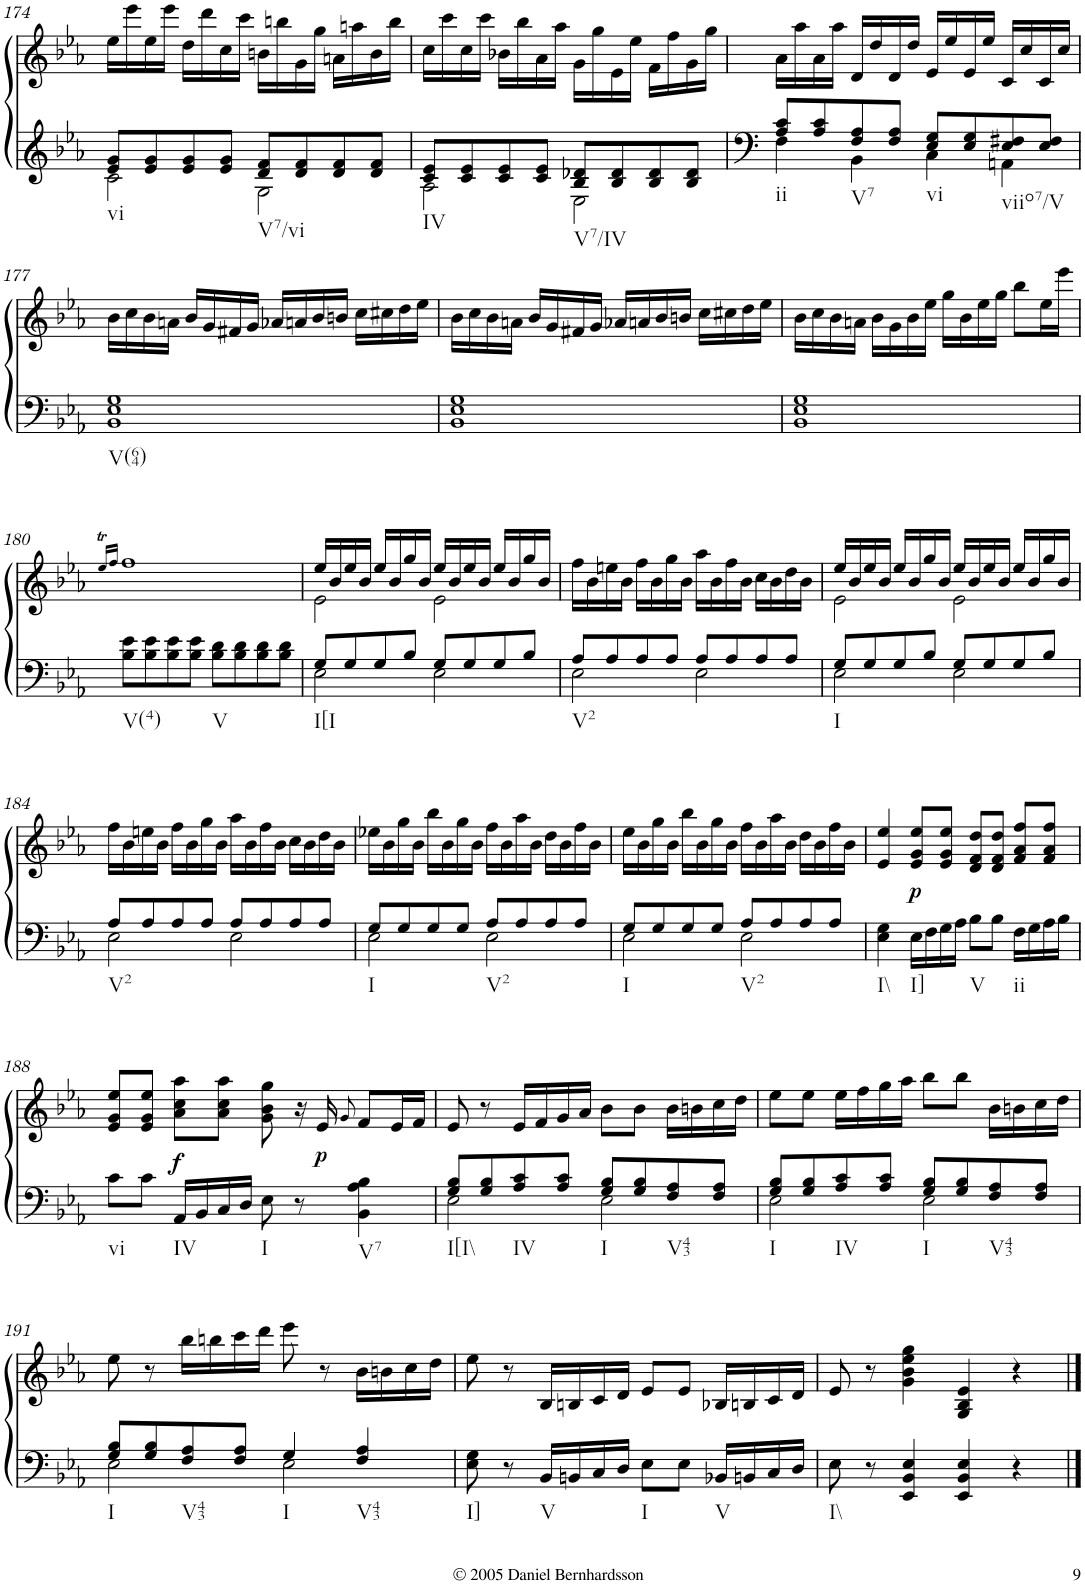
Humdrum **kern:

**kern	**kern	**dynam
*part1	*part1	*part1
*staff2	*staff1	*staff1/2
*I"Piano	*	*
*I'Pno.	*	*
!!LO:PB:g=z
*clefF4	*clefG2	*
*k[b-e-a-]	*k[b-e-a-]	*
*E-:	*E-:	*
*M4/4	*M4/4	*
*met(c)	*met(c)	*
=174	=174	=174
*^	*	*
!LO:TX:b:t=vi	!	!	!
8e-/ 8g/L	2c\	16ee-\LL	.
.	.	16eee-\	.
8e-/ 8g/	.	16ee-\	.
.	.	16eee-\JJ	.
8e-/ 8g/	.	16dd\LL	.
.	.	16ddd\	.
8e-/ 8g/J	.	16cc\	.
.	.	16ccc\JJ	.
!LO:TX:b:t=V7/vi	!	!	!
8d/ 8f/L	2G\	16bn\LL	.
.	.	16bbn\	.
8d/ 8f/	.	16g\	.
.	.	16gg\JJ	.
8d/ 8f/	.	16an\LL	.
.	.	16aan\	.
8d/ 8f/J	.	16b\	.
.	.	16bb\JJ	.
=175	=175	=175	=175
!LO:TX:b:t=IV	!	!	!
8c/ 8e-/L	2A-\	16cc\LL	.
.	.	16ccc\	.
8c/ 8e-/	.	16cc\	.
.	.	16ccc\JJ	.
8c/ 8e-/	.	16b-X\LL	.
.	.	16bb-\	.
8c/ 8e-/J	.	16a-\	.
.	.	16aa-\JJ	.
!LO:TX:b:t=V7/IV	!	!	!
8B-/ 8d-X/L	2E-\	16g\LL	.
.	.	16gg\	.
8B-/ 8d-/	.	16e-\	.
.	.	16ee-\JJ	.
8B-/ 8d-/	.	16f\LL	.
.	.	16ff\	.
8B-/ 8d-/J	.	16g\	.
.	.	16gg\JJ	.
=176	=176	=176	=176
!LO:TX:b:t=ii	!	!	!
8A-/ 8c/L	4F\	16a-\LL	.
.	.	16aa-\	.
8A-/ 8c/	.	16a-\	.
.	.	16aa-\JJ	.
!LO:TX:b:t=V7	!	!	!
8F/ 8A-/	4BB-\	16d/LL	.
.	.	16dd/	.
8F/ 8A-/J	.	16d/	.
.	.	16dd/JJ	.
!LO:TX:b:t=vi	!	!	!
8E-/ 8G/L	4C\	16e-/LL	.
.	.	16ee-/	.
8E-/ 8G/	.	16e-/	.
.	.	16ee-/JJ	.
!LO:TX:b:t=viio7/V	!	!	!
8E-/ 8F#X/	4AAn\	16c/LL	.
.	.	16cc/	.
8E-/ 8F#/J	.	16c/	.
.	.	16cc/JJ	.
*v	*v	*	*
!!LO:LB:g=z
=177	=177	=177
!LO:TX:b:t=V(64)	!	!
1BB- 1E- 1G	16b-\LL	.
.	16cc\	.
.	16b-\	.
.	16an\JJ	.
.	16b-/LL	.
.	16g/	.
.	16f#X/	.
.	16g/JJ	.
.	16a-X/LL	.
.	16an/	.
.	16b-/	.
.	16bn/JJ	.
.	16cc\LL	.
.	16cc#X\	.
.	16dd\	.
.	16ee-\JJ	.
=178	=178	=178
1BB- 1E- 1G	16b-\LL	.
.	16cc\	.
.	16b-\	.
.	16an\JJ	.
.	16b-/LL	.
.	16g/	.
.	16f#X/	.
.	16g/JJ	.
.	16a-X/LL	.
.	16an/	.
.	16b-/	.
.	16bn/JJ	.
.	16cc\LL	.
.	16cc#X\	.
.	16dd\	.
.	16ee-\JJ	.
=179	=179	=179
1BB- 1E- 1G	16b-\LL	.
.	16cc\	.
.	16b-\	.
.	16an\JJ	.
.	16b-\LL	.
.	16g\	.
.	16b-\	.
.	16ee-\JJ	.
.	16gg\LL	.
.	16b-\	.
.	16ee-\	.
.	16gg\JJ	.
.	8bb-\L	.
.	16ee-\L	.
.	16eee-\JJ	.
!!LO:LB:g=z
=180	=180	=180
.	16qee->/LL	.
.	16qff/JJ	.
!LO:TX:b:t=V(4)	!	!
8B-\ 8e-\L	1ff	.
8B-\ 8e-\	.	.
8B-\ 8e-\	.	.
8B-\ 8e-\J	.	.
!LO:TX:b:t=V	!	!
8B-\ 8d\L	.	.
8B-\ 8d\	.	.
8B-\ 8d\	.	.
8B-\ 8d\J	.	.
=181	=181	=181
*^	*^	*
!LO:TX:b:t=I[I	!	!	!	!
8G/L	2E-\	16ee-/LL	2e-\	.
.	.	16b-/	.	.
8G/	.	16ee-/	.	.
.	.	16b-/JJ	.	.
8G/	.	16ee-/LL	.	.
.	.	16b-/	.	.
8B-/J	.	16gg/	.	.
.	.	16b-/JJ	.	.
8G/L	2E-\	16ee-/LL	2e-\	.
.	.	16b-/	.	.
8G/	.	16ee-/	.	.
.	.	16b-/JJ	.	.
8G/	.	16ee-/LL	.	.
.	.	16b-/	.	.
8B-/J	.	16gg/	.	.
.	.	16b-/JJ	.	.
*	*	*v	*v	*
=182	=182	=182	=182
!LO:TX:b:t=V2	!	!	!
8A-/L	2E-\	16ff\LL	.
.	.	16b-\	.
8A-/	.	16een\	.
.	.	16b-\JJ	.
8A-/	.	16ff\LL	.
.	.	16b-\	.
8A-/J	.	16gg\	.
.	.	16b-\JJ	.
8A-/L	2E-\	16aa-\LL	.
.	.	16b-\	.
8A-/	.	16ff\	.
.	.	16b-\JJ	.
8A-/	.	16cc\LL	.
.	.	16b-\	.
8A-/J	.	16dd\	.
.	.	16b-\JJ	.
=183	=183	=183	=183
*	*	*^	*
!LO:TX:b:t=I	!	!	!	!
8G/L	2E-\	16ee-/LL	2e-\	.
.	.	16b-/	.	.
8G/	.	16ee-/	.	.
.	.	16b-/JJ	.	.
8G/	.	16ee-/LL	.	.
.	.	16b-/	.	.
8B-/J	.	16gg/	.	.
.	.	16b-/JJ	.	.
8G/L	2E-\	16ee-/LL	2e-\	.
.	.	16b-/	.	.
8G/	.	16ee-/	.	.
.	.	16b-/JJ	.	.
8G/	.	16ee-/LL	.	.
.	.	16b-/	.	.
8B-/J	.	16gg/	.	.
.	.	16b-/JJ	.	.
*	*	*v	*v	*
!!LO:LB:g=z
=184	=184	=184	=184
!LO:TX:b:t=V2	!	!	!
8A-/L	2E-\	16ff\LL	.
.	.	16b-\	.
8A-/	.	16een\	.
.	.	16b-\JJ	.
8A-/	.	16ff\LL	.
.	.	16b-\	.
8A-/J	.	16gg\	.
.	.	16b-\JJ	.
8A-/L	2E-\	16aa-\LL	.
.	.	16b-\	.
8A-/	.	16ff\	.
.	.	16b-\JJ	.
8A-/	.	16cc\LL	.
.	.	16b-\	.
8A-/J	.	16dd\	.
.	.	16b-\JJ	.
=185	=185	=185	=185
!LO:TX:b:t=I	!	!	!
8G/L	2E-\	16ee-X\LL	.
.	.	16b-\	.
8G/	.	16gg\	.
.	.	16b-\JJ	.
8G/	.	16bb-\LL	.
.	.	16b-\	.
8G/J	.	16gg\	.
.	.	16b-\JJ	.
!LO:TX:b:t=V2	!	!	!
8A-/L	2E-\	16ff\LL	.
.	.	16b-\	.
8A-/	.	16aa-\	.
.	.	16b-\JJ	.
8A-/	.	16dd\LL	.
.	.	16b-\	.
8A-/J	.	16ff\	.
.	.	16b-\JJ	.
=186	=186	=186	=186
!LO:TX:b:t=I	!	!	!
8G/L	2E-\	16ee-\LL	.
.	.	16b-\	.
8G/	.	16gg\	.
.	.	16b-\JJ	.
8G/	.	16bb-\LL	.
.	.	16b-\	.
8G/J	.	16gg\	.
.	.	16b-\JJ	.
!LO:TX:b:t=V2	!	!	!
8A-/L	2E-\	16ff\LL	.
.	.	16b-\	.
8A-/	.	16aa-\	.
.	.	16b-\JJ	.
8A-/	.	16dd\LL	.
.	.	16b-\	.
8A-/J	.	16ff\	.
.	.	16b-\JJ	.
*v	*v	*	*
=187	=187	=187
!LO:TX:b:t=I\\	!	!
4E-\ 4G\	4e-/ 4ee-/	.
!LO:TX:b:t=I]	!	!
!	!	!LO:DY:b
16E-\LL	8e-/ 8g/ 8ee-/L	p
16F\	.	.
16G\	8e-/ 8g/ 8ee-/J	.
16A-\JJ	.	.
!LO:TX:b:t=V	!	!
8B-\L	8d/ 8f/ 8dd/L	.
8B-\J	8d/ 8f/ 8dd/J	.
!LO:TX:b:t=ii	!	!
16F\LL	8f/ 8a-/ 8ff/L	.
16G\	.	.
16A-\	8f/ 8a-/ 8ff/J	.
16B-\JJ	.	.
!!LO:LB:g=z
=188	=188	=188
!LO:TX:b:t=vi	!	!
8c\L	8e-/ 8g/ 8ee-/L	.
8c\J	8e-/ 8g/ 8ee-/J	.
!LO:TX:b:t=IV	!	!
!	!	!LO:DY:b
16AA-/LL	8a-\ 8cc\ 8aa-\L	f
16BB-/	.	.
16C/	8a-\ 8cc\ 8aa-\J	.
16D/JJ	.	.
!LO:TX:b:t=I	!	!
8E-\	8g\ 8b-\ 8gg\	.
8r	16r	.
!	!	!LO:DY:b
.	16e-/	p
.	8qg/	.
!LO:TX:b:t=V7	!	!
4BB-\ 4A-\ 4B-\	8f/L	.
.	16e-/L	.
.	16f/JJ	.
=189	=189	=189
*^	*	*
!LO:TX:b:t=I[I\\	!	!	!
8G/ 8B-/L	2E-\	8e-/	.
8G/ 8B-/	.	8r	.
!LO:TX:b:t=IV	!	!	!
8A-/ 8c/	.	16e-/LL	.
.	.	16f/	.
8A-/ 8c/J	.	16g/	.
.	.	16a-/JJ	.
!LO:TX:b:t=I	!	!	!
8G/ 8B-/L	2E-\	8b-\L	.
8G/ 8B-/	.	8b-\J	.
!LO:TX:b:t=V43	!	!	!
8F/ 8A-/	.	16b-\LL	.
.	.	16bn\	.
8F/ 8A-/J	.	16cc\	.
.	.	16dd\JJ	.
=190	=190	=190	=190
!LO:TX:b:t=I	!	!	!
8G/ 8B-/L	2E-\	8ee-\L	.
8G/ 8B-/	.	8ee-\J	.
!LO:TX:b:t=IV	!	!	!
8A-/ 8c/	.	16ee-\LL	.
.	.	16ff\	.
8A-/ 8c/J	.	16gg\	.
.	.	16aa-\JJ	.
!LO:TX:b:t=I	!	!	!
8G/ 8B-/L	2E-\	8bb-\L	.
8G/ 8B-/	.	8bb-\J	.
!LO:TX:b:t=V43	!	!	!
8F/ 8A-/	.	16b-\LL	.
.	.	16bn\	.
8F/ 8A-/J	.	16cc\	.
.	.	16dd\JJ	.
!!LO:LB:g=z
=191	=191	=191	=191
!LO:TX:b:t=I	!	!	!
8G/ 8B-/L	2E-\	8ee-\	.
8G/ 8B-/	.	8r	.
!LO:TX:b:t=V43	!	!	!
8F/ 8A-/	.	16bb-\LL	.
.	.	16bbn\	.
8F/ 8A-/J	.	16ccc\	.
.	.	16ddd\JJ	.
!LO:TX:b:t=I	!	!	!
4G/	2E-\	8eee-\	.
.	.	8r	.
!LO:TX:b:t=V43	!	!	!
4F/ 4A-/	.	16b-\LL	.
.	.	16bn\	.
.	.	16cc\	.
.	.	16dd\JJ	.
*v	*v	*	*
=192	=192	=192
!LO:TX:b:t=I]	!	!
8E-\ 8G\	8ee-\	.
8r	8r	.
!LO:TX:b:t=V	!	!
16BB-/LL	16B-/LL	.
16BBn/	16Bn/	.
16C/	16c/	.
16D/JJ	16d/JJ	.
!LO:TX:b:t=I	!	!
8E-\L	8e-/L	.
8E-\J	8e-/J	.
!LO:TX:b:t=V	!	!
16BB-X/LL	16B-X/LL	.
16BBn/	16Bn/	.
16C/	16c/	.
16D/JJ	16d/JJ	.
=193	=193	=193
!LO:TX:b:t=I\\	!	!
8E-\	8e-/	.
8r	8r	.
4EE-/ 4BB-/ 4E-/	4g\ 4b-\ 4ee-\ 4gg\	.
4EE-/ 4BB-/ 4E-/	4G/ 4B-/ 4e-/	.
4r	4r	.
==	==	==
*-	*-	*-
